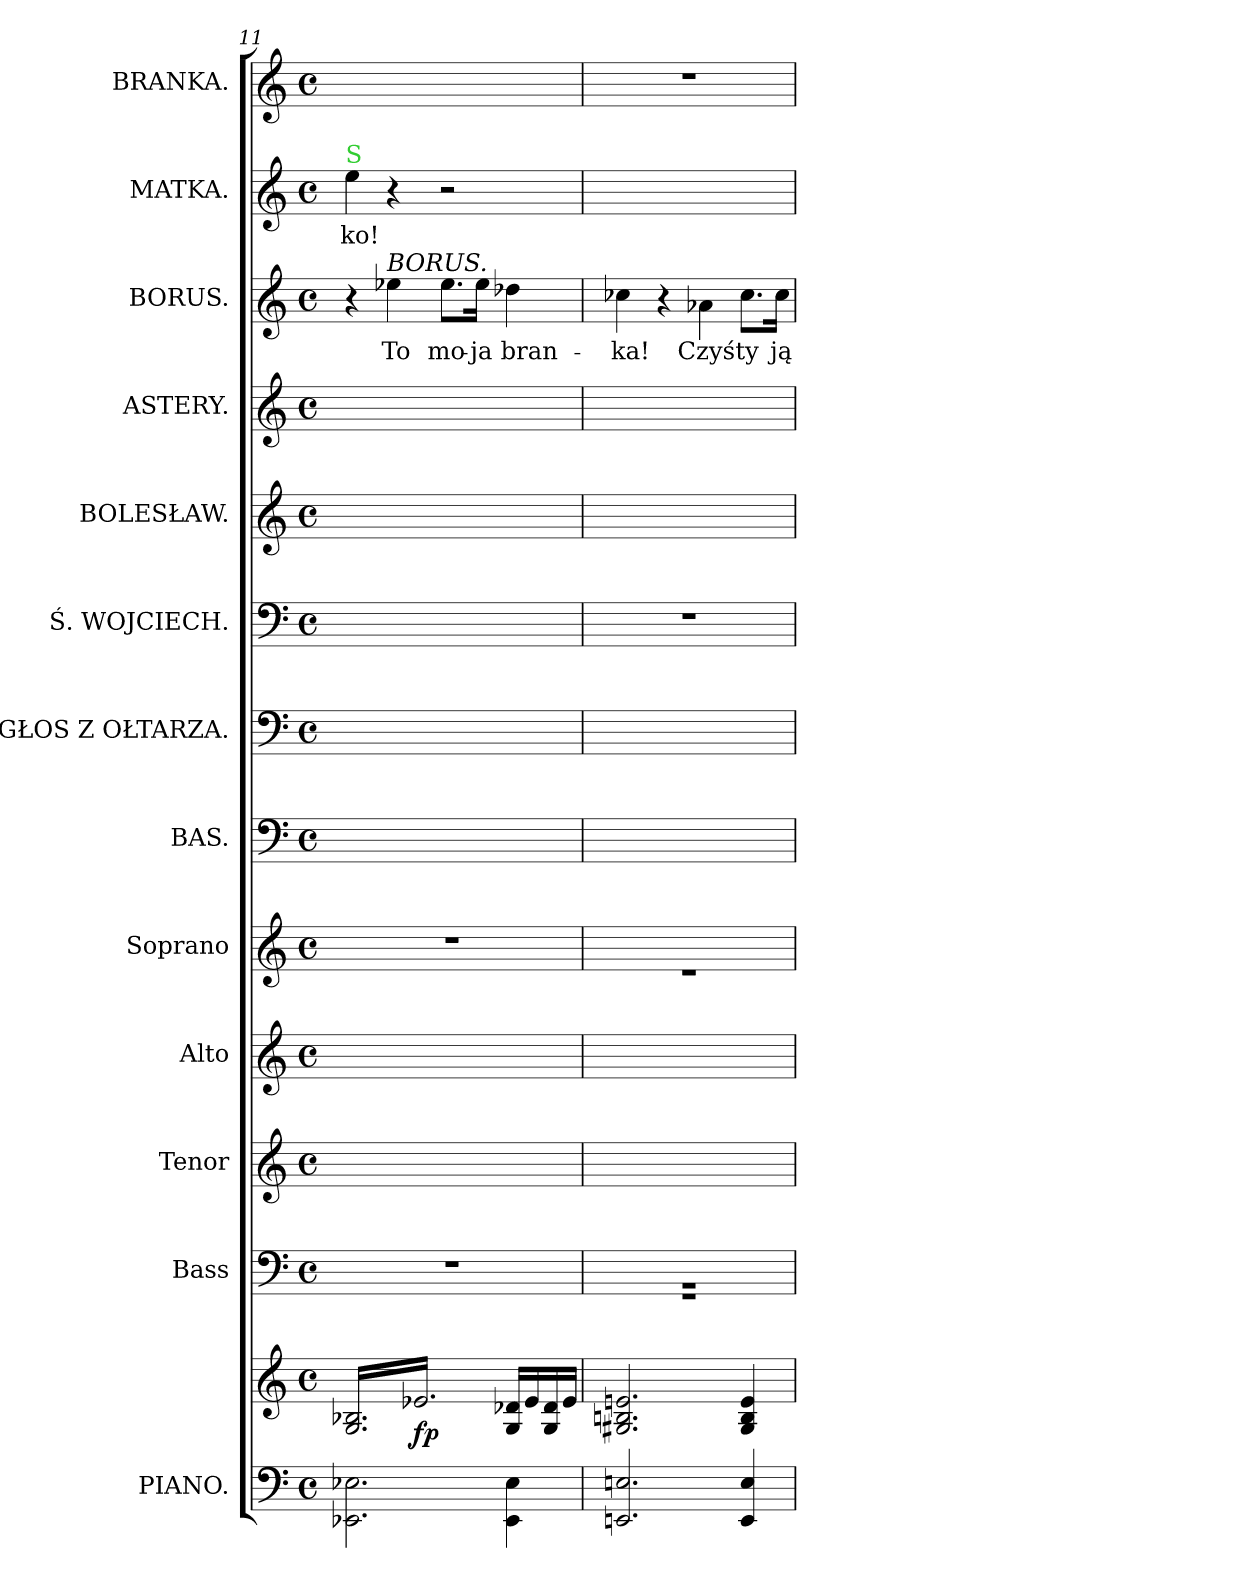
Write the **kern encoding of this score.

**kern	**kern	**dynam	**kern	**kern	**kern	**kern	**kern	**kern	**kern	**kern	**kern	**kern	**text	**kern	**text	**kern
*part13	*part13	*part13	*part12	*part11	*part10	*part9	*part8	*part7	*part6	*part5	*part4	*part3	*part3	*part2	*part2	*part1
*staff14	*staff13	*staff13/14	*staff12	*staff11	*staff10	*staff9	*staff8	*staff7	*staff6	*staff5	*staff4	*staff3	*staff3	*staff2	*staff2	*staff1
*I"PIANO.	*	*	*I"Bass	*I"Tenor	*I"Alto	*I"Soprano	*I"BAS.	*I"GŁOS Z OŁTARZA.	*I"Ś. WOJCIECH.	*I"BOLESŁAW.	*I"ASTERY.	*I"BORUS.	*	*I"MATKA.	*	*I"BRANKA.
*I'Pno	*	*	*I'B	*I'T	*I'A	*I'S	*I'Bas.	*I'Gł	*I'Ś. W.	*I'Bol	*I'As	*I'Bo	*	*I'M	*	*I'Br
*clefF4	*clefG2	*	*clefF4	*clefG2	*clefG2	*clefG2	*clefF4	*clefF4	*clefF4	*clefG2	*clefG2	*clefG2	*	*clefG2	*	*clefG2
*	*	*	*	*ITrd8c12	*	*	*	*	*	*ITrd8c12	*	*ITrd8c12	*	*	*	*
*k[]	*k[]	*	*k[]	*k[]	*k[]	*k[]	*k[]	*k[]	*k[]	*k[]	*k[]	*k[]	*	*k[]	*	*k[]
*M4/4	*M4/4	*	*M4/4	*M4/4	*M4/4	*M4/4	*M4/4	*M4/4	*M4/4	*M4/4	*M4/4	*M4/4	*	*M4/4	*	*M4/4
*met(c)	*met(c)	*	*met(c)	*met(c)	*met(c)	*met(c)	*met(c)	*met(c)	*met(c)	*met(c)	*met(c)	*met(c)	*	*met(c)	*	*met(c)
=11	=11	=11	=11	=11	=11	=11	=11	=11	=11	=11	=11	=11	=11	=11	=11	=11
!	!	!	!	!	!	!	!	!	!	!	!	!	!	!LO:TX:a:color=limegreen:t=S	!	!
*	*tremolo	*	*	*	*	*	*	*	*	*	*	*	*	*	*	*
2.EE-X\ 2.E-X\	16G/ 16B-X/LL	.	1r	1ryy	1ryy	1r	1ryy	1ryy	1ryy	1ryy	1ryy	4r	.	4ee\	-ko!	1ryy
.	16e-/	.	.	.	.	.	.	.	.	.	.	.	.	.	.	.
.	16G/ 16B-X/	.	.	.	.	.	.	.	.	.	.	.	.	.	.	.
.	16e-/	.	.	.	.	.	.	.	.	.	.	.	.	.	.	.
!	!	!	!	!	!	!	!	!	!	!	!	!LO:TX:a:i:t=BORUS.	!	!	!	!
.	16G/ 16B-X/	.	.	.	.	.	.	.	.	.	.	4e-X\	To	4r	.	.
.	16e-/	.	.	.	.	.	.	.	.	.	.	.	.	.	.	.
.	16G/ 16B-X/	fp	.	.	.	.	.	.	.	.	.	.	.	.	.	.
.	16e-/	.	.	.	.	.	.	.	.	.	.	.	.	.	.	.
.	16G/ 16B-X/	.	.	.	.	.	.	.	.	.	.	8.e-\L	mo-	2r	.	.
.	16e-/	.	.	.	.	.	.	.	.	.	.	.	.	.	.	.
.	16G/ 16B-X/	.	.	.	.	.	.	.	.	.	.	.	.	.	.	.
.	16e-/JJ	.	.	.	.	.	.	.	.	.	.	16e-\Jk	-ja	.	.	.
*	*Xtremolo	*	*	*	*	*	*	*	*	*	*	*	*	*	*	*
4EE-\ 4E-\	16G/ 16d-X/LL	.	.	.	.	.	.	.	.	.	.	4d-X\	bran-	.	.	.
.	16e-/	.	.	.	.	.	.	.	.	.	.	.	.	.	.	.
.	16G/ 16d-/	.	.	.	.	.	.	.	.	.	.	.	.	.	.	.
.	16e-/JJ	.	.	.	.	.	.	.	.	.	.	.	.	.	.	.
=12	=12	=12	=12	=12	=12	=12	=12	=12	=12	=12	=12	=12	=12	=12	=12	=12
*	*	*	*^	*	*	*^	*	*	*	*	*	*	*	*	*	*
2.EEn/ 2.En/	2.G#X/ 2.Bn/ 2.en/	.	1rBB	1r	1ryy	1ryy	1re	1r	1ryy	1ryy	1r	1ryy	1ryy	4c-X\	-ka!	1ryy	.	1r
.	.	.	.	.	.	.	.	.	.	.	.	.	.	.	.	.	.	.
.	.	.	.	.	.	.	.	.	.	.	.	.	.	4r	.	.	.	.
.	.	.	.	.	.	.	.	.	.	.	.	.	.	4A-X\	Czyś	.	.	.
4EE/ 4E/	4G#/ 4B/ 4e/	.	.	.	.	.	.	.	.	.	.	.	.	8.c-\L	ty	.	.	.
.	.	.	.	.	.	.	.	.	.	.	.	.	.	16c-\Jk	ją	.	.	.
*	*	*	*v	*v	*	*	*v	*v	*	*	*	*	*	*	*	*	*	*
=	=	=	=	=	=	=	=	=	=	=	=	=	=	=	=	=
*-	*-	*-	*-	*-	*-	*-	*-	*-	*-	*-	*-	*-	*-	*-	*-	*-
